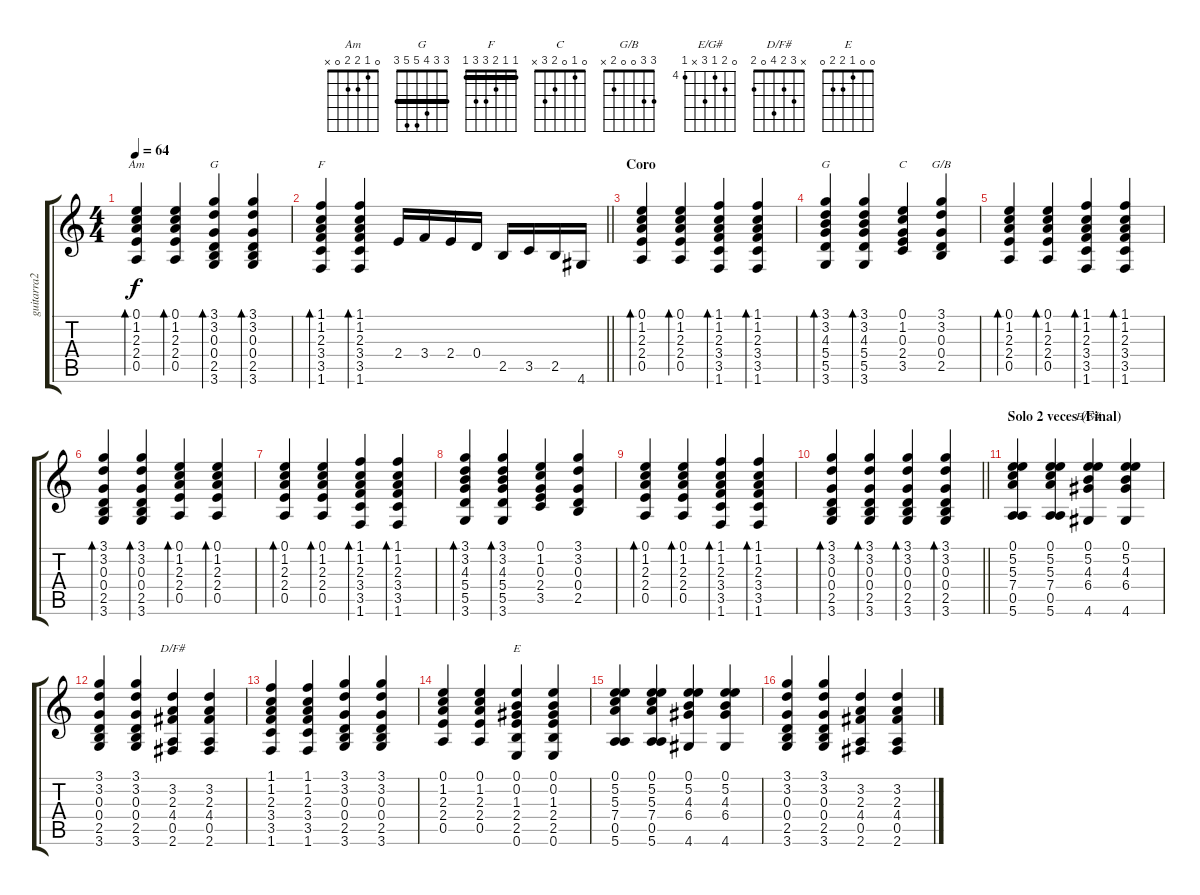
\track ("guitarra2" "guitarra2") {instrument acousticguitarnylon}
\staff {score tabs}
\tuning (E4 B3 G3 D3 A2 E2) {hide}
\chord ("Am" 0 1 2 2 0 x)
\chord ("G" 3 3 0 0 2 3)
\chord ("F" 1 1 2 3 3 1) {barre 1}
\chord ("G" 3 3 4 5 5 3) {barre 3}
\chord ("C" 0 1 0 2 3 x)
\chord ("G/B" 3 3 0 0 2 x)
\chord ("E/G#" 0 5 4 6 x 4) {firstfret 4}
\chord ("D/F#" x 3 2 4 0 2)
\chord ("E" 0 0 1 2 2 0)
\ts (4 4)
\tempo 64
\clef g2
\ks c
(0.1 1.2 2.3 2.4 0.5).4{bd 60 ch "Am" dy f} (0.1 1.2 2.3 2.4 0.5).4{bd 60} (3.1 3.2 0.3 0.4 2.5 3.6).4{bd 60 ch "G"} (3.1 3.2 0.3 0.4 2.5 3.6).4{bd 60} |
\barLineRight lightlight
(1.1 1.2 2.3 3.4 3.5 1.6).4{bd 30 ch "F"} (1.1 1.2 2.3 3.4 3.5 1.6).4{bd 30} 2.4.16 3.4.16 2.4.16 0.4.16 2.5.16 3.5.16 2.5.16 4.6.16 |
\section ("" "Coro")
(0.1 1.2 2.3 2.4 0.5).4{bd 30} (0.1 1.2 2.3 2.4 0.5).4{bd 30} (1.1 1.2 2.3 3.4 3.5 1.6).4{bd 30} (1.1 1.2 2.3 3.4 3.5 1.6).4{bd 30} |
(3.1 3.2 4.3 5.4 5.5 3.6).4{bd 30 ch "G"} (3.1 3.2 4.3 5.4 5.5 3.6).4{bd 30} (0.1 1.2 0.3 2.4 3.5).4{ch "C"} (3.1 3.2 0.3 0.4 2.5).4{ch "G/B"} |
(0.1 1.2 2.3 2.4 0.5).4{bd 60} (0.1 1.2 2.3 2.4 0.5).4{bd 60} (1.1 1.2 2.3 3.4 3.5 1.6).4{bd 30} (1.1 1.2 2.3 3.4 3.5 1.6).4{bd 30} |
(3.1 3.2 0.3 0.4 2.5 3.6).4{bd 60} (3.1 3.2 0.3 0.4 2.5 3.6).4{bd 60} (0.1 1.2 2.3 2.4 0.5).4{bd 60} (0.1 1.2 2.3 2.4 0.5).4{bd 60} |
(0.1 1.2 2.3 2.4 0.5).4{bd 30} (0.1 1.2 2.3 2.4 0.5).4{bd 30} (1.1 1.2 2.3 3.4 3.5 1.6).4{bd 30} (1.1 1.2 2.3 3.4 3.5 1.6).4{bd 30} |
(3.1 3.2 4.3 5.4 5.5 3.6).4{bd 30} (3.1 3.2 4.3 5.4 5.5 3.6).4{bd 30} (0.1 1.2 0.3 2.4 3.5).4 (3.1 3.2 0.3 0.4 2.5).4 |
(0.1 1.2 2.3 2.4 0.5).4{bd 60} (0.1 1.2 2.3 2.4 0.5).4{bd 60} (1.1 1.2 2.3 3.4 3.5 1.6).4{bd 30} (1.1 1.2 2.3 3.4 3.5 1.6).4{bd 30} |
\barLineRight lightlight
(3.1 3.2 0.3 0.4 2.5 3.6).4{bd 60} (3.1 3.2 0.3 0.4 2.5 3.6).4{bd 60} (3.1 3.2 0.3 0.4 2.5 3.6).4{bd 60} (3.1 3.2 0.3 0.4 2.5 3.6).4{bd 60} |
\section ("" "Solo 2 veces (Final)")
(0.1 5.2 5.3 7.4 0.5 5.6).4 (0.1 5.2 5.3 7.4 0.5 5.6).4 (0.1 5.2 4.3 6.4 4.6).4{ch "E/G#"} (0.1 5.2 4.3 6.4 4.6).4 |
(3.1 3.2 0.3 0.4 2.5 3.6).4 (3.1 3.2 0.3 0.4 2.5 3.6).4 (3.2 2.3 4.4 0.5 2.6).4{ch "D/F#"} (3.2 2.3 4.4 0.5 2.6).4 |
(1.1 1.2 2.3 3.4 3.5 1.6).4 (1.1 1.2 2.3 3.4 3.5 1.6).4 (3.1 3.2 0.3 0.4 2.5 3.6).4 (3.1 3.2 0.3 0.4 2.5 3.6).4 |
(0.1 1.2 2.3 2.4 0.5).4 (0.1 1.2 2.3 2.4 0.5).4 (0.1 0.2 1.3 2.4 2.5 0.6).4{ch "E"} (0.1 0.2 1.3 2.4 2.5 0.6).4 |
(0.1 5.2 5.3 7.4 0.5 5.6).4 (0.1 5.2 5.3 7.4 0.5 5.6).4 (0.1 5.2 4.3 6.4 4.6).4 (0.1 5.2 4.3 6.4 4.6).4 |
(3.1 3.2 0.3 0.4 2.5 3.6).4 (3.1 3.2 0.3 0.4 2.5 3.6).4 (3.2 2.3 4.4 0.5 2.6).4 (3.2 2.3 4.4 0.5 2.6).4
